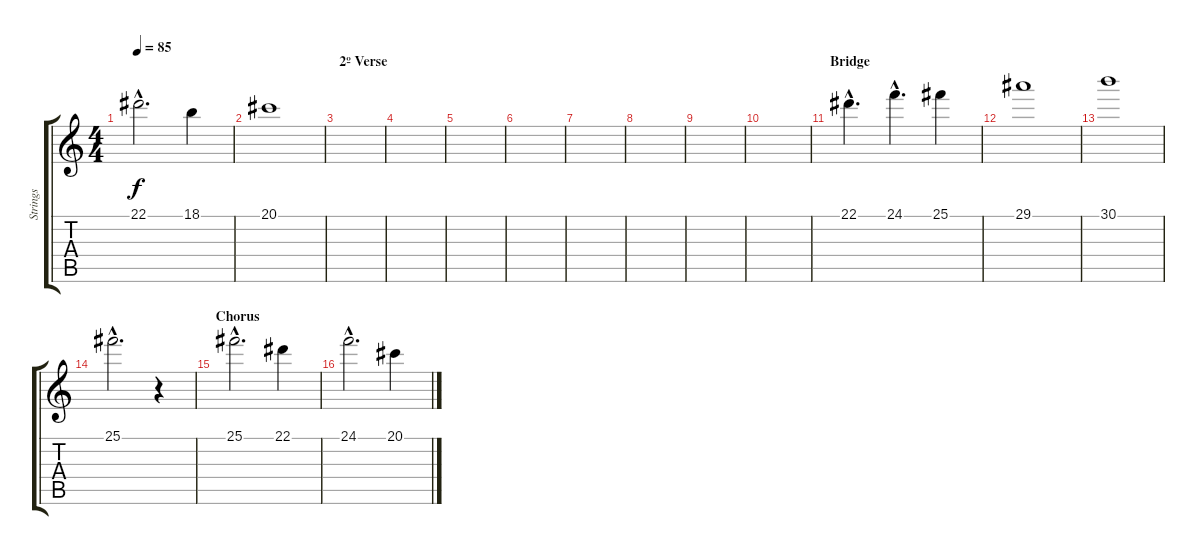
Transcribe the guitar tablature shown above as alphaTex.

\track ("Strings" "Strings") {instrument stringensemble1}
\staff {score tabs}
\tuning (F4 B3 G3 D3 A2 E2) {hide}
\ts (4 4)
\tempo 85
\clef g2
\ks c
22.1{hac}.2{d dy f} 18.1.4 |
20.1.1 |
\section ("" "2º Verse")
|
|
|
|
|
|
|
|
\section ("" "Bridge")
22.1{hac}.4{d} 24.1{hac}.4{d} 25.1.4 |
29.1.1 |
30.1.1 |
25.1{hac}.2{d} r.4 |
\section ("" "Chorus")
25.1{hac}.2{d} 22.1.4 |
24.1{hac}.2{d} 20.1.4
